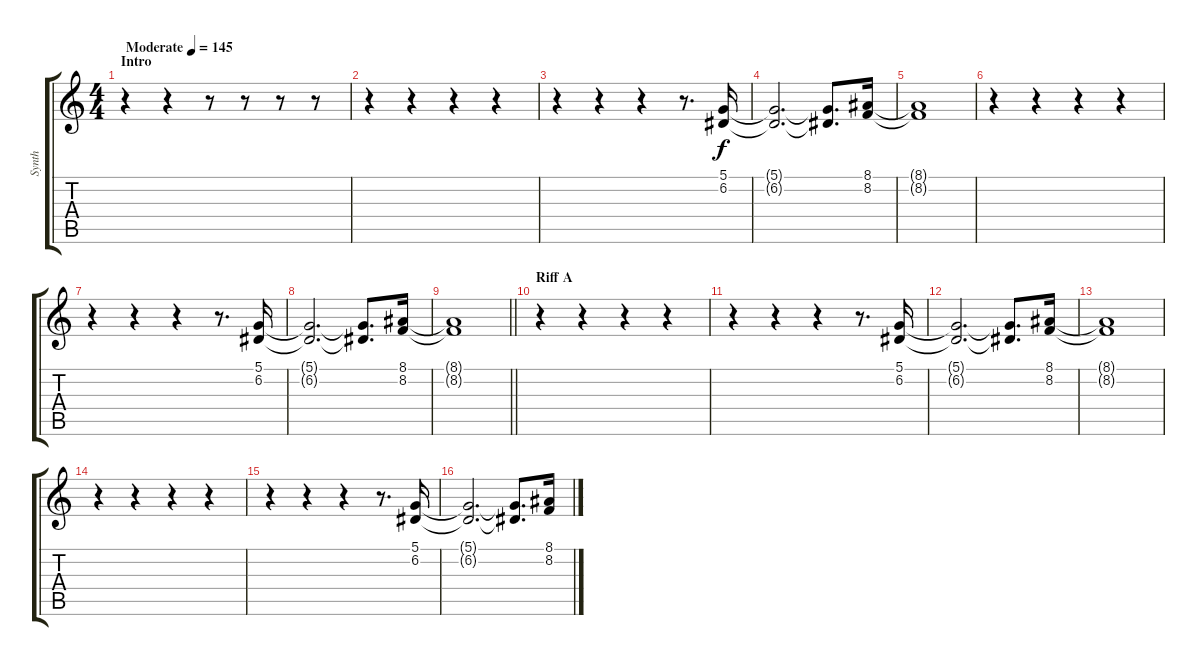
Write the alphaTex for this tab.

\track ("Synth" "Synth") {instrument pad4choir}
\staff {score tabs}
\tuning (D4 A3 F3 C3 G2 D2) {hide}
\ts (4 4)
\section ("" "Intro")
\tempo (145 "Moderate")
\clef g2
\ks c
r.4{dy f instrument pad4choir} r.4 r.8 r.8 r.8 r.8 |
r.4 r.4 r.4 r.4 |
r.4 r.4 r.4 r.8{d} (5.1 6.2).16 |
(5.1{t} 6.2{t}).2{d} (5.1{t} 6.2{t}).8{d} (8.1 8.2).16 |
(8.1{t} 8.2{t}).1 |
r.4 r.4 r.4 r.4 |
r.4 r.4 r.4 r.8{d} (5.1 6.2).16 |
(5.1{t} 6.2{t}).2{d} (5.1{t} 6.2{t}).8{d} (8.1 8.2).16 |
\barLineRight lightlight
(8.1{t} 8.2{t}).1 |
\section ("" "Riff A")
r.4 r.4 r.4 r.4 |
r.4 r.4 r.4 r.8{d} (5.1 6.2).16 |
(5.1{t} 6.2{t}).2{d} (5.1{t} 6.2{t}).8{d} (8.1 8.2).16 |
(8.1{t} 8.2{t}).1 |
r.4 r.4 r.4 r.4 |
r.4 r.4 r.4 r.8{d} (5.1 6.2).16 |
(5.1{t} 6.2{t}).2{d} (5.1{t} 6.2{t}).8{d} (8.1 8.2).16
